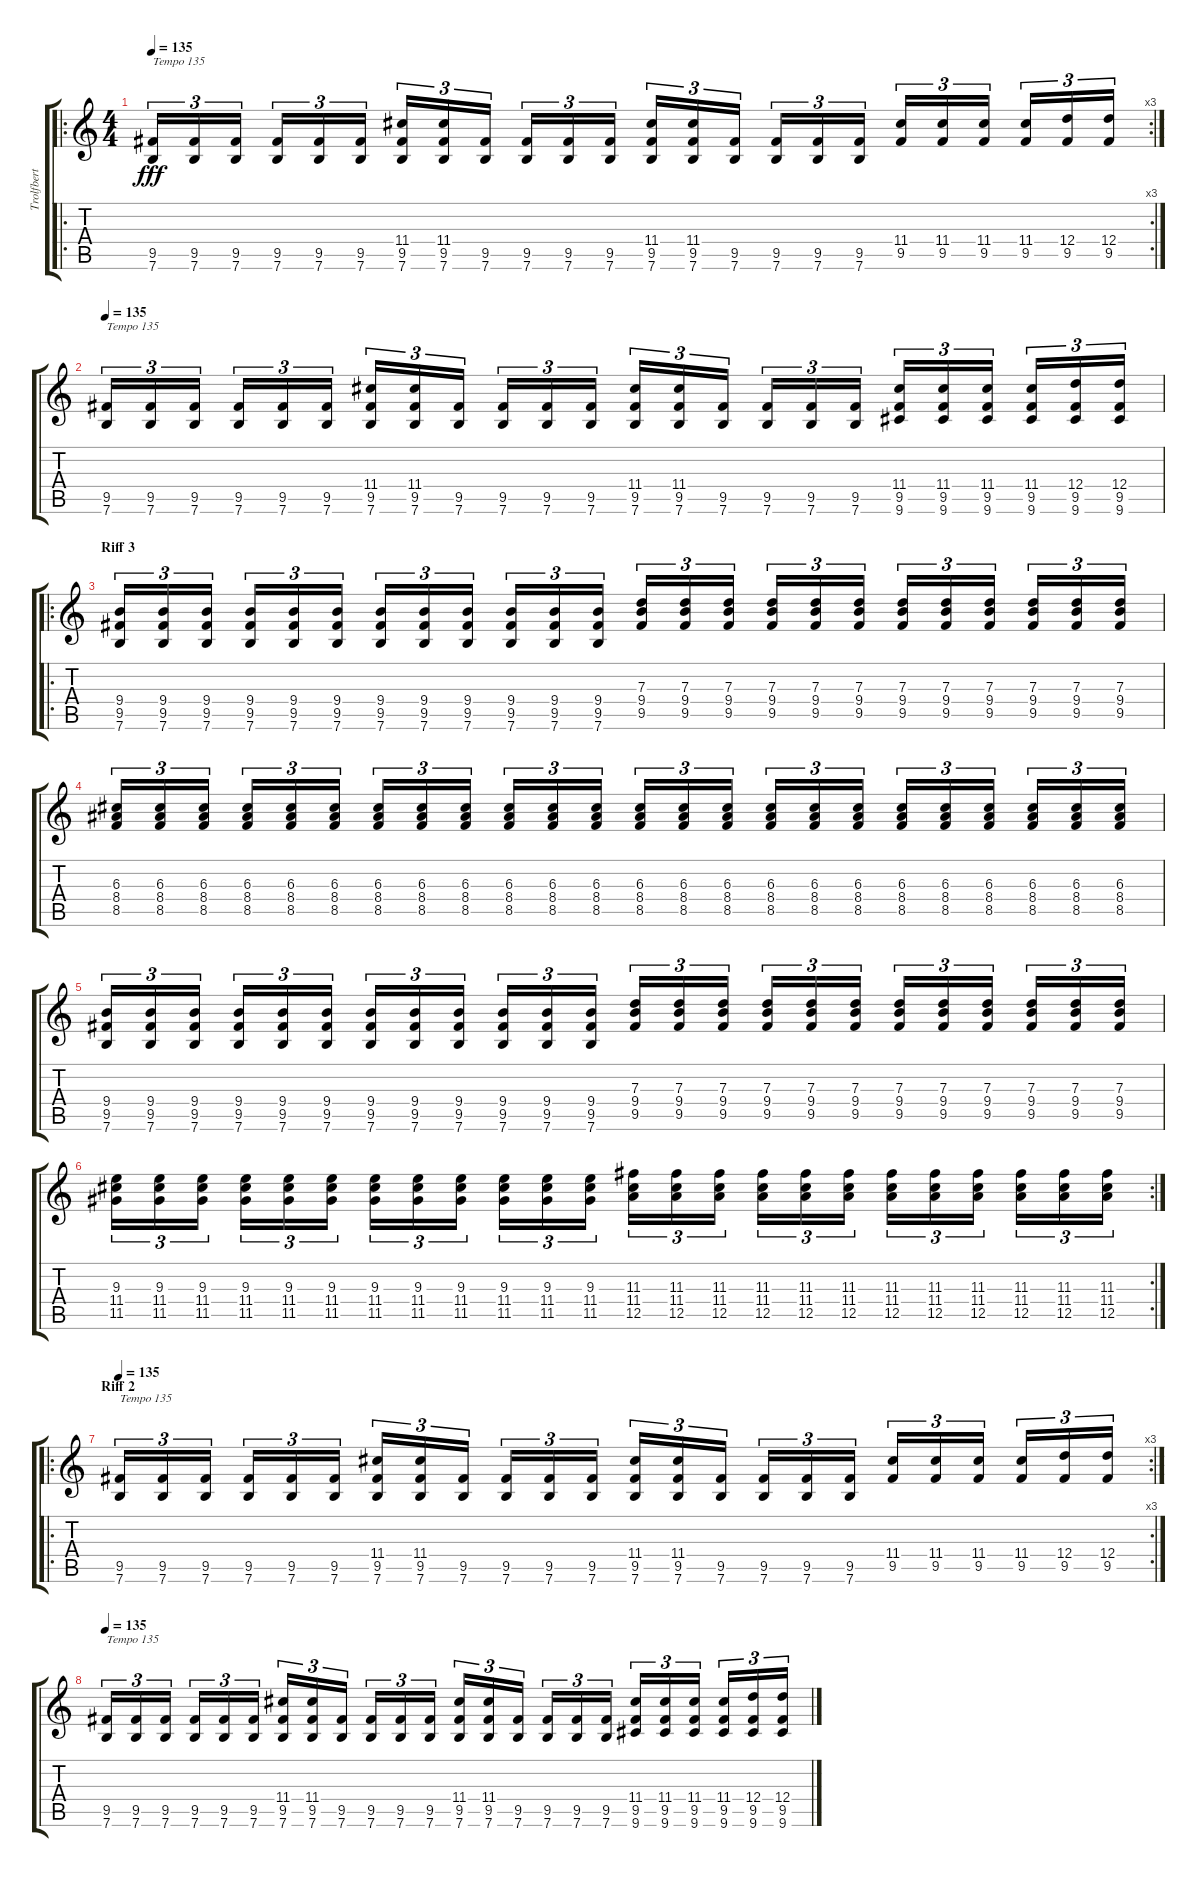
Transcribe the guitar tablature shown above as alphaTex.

\track ("Trolfbert Guitar 2" "Trolfbert ") {instrument distortionguitar}
\staff {score tabs}
\tuning (E4 B3 G3 D3 A2 E2) {hide}
\ro
\rc 3
\ts (4 4)
\tempo 135
\clef g2
\ks c
(9.5 7.6).16{tu (3 2) txt "Tempo 135" dy fff} (9.5 7.6).16{tu (3 2)} (9.5 7.6).16{tu (3 2)} (9.5 7.6).16{tu (3 2)} (9.5 7.6).16{tu (3 2)} (9.5 7.6).16{tu (3 2)} (11.4 9.5 7.6).16{tu (3 2)} (11.4 9.5 7.6).16{tu (3 2)} (9.5 7.6).16{tu (3 2)} (9.5 7.6).16{tu (3 2)} (9.5 7.6).16{tu (3 2)} (9.5 7.6).16{tu (3 2)} (11.4 9.5 7.6).16{tu (3 2)} (11.4 9.5 7.6).16{tu (3 2)} (9.5 7.6).16{tu (3 2)} (9.5 7.6).16{tu (3 2)} (9.5 7.6).16{tu (3 2)} (9.5 7.6).16{tu (3 2)} (11.4 9.5).16{tu (3 2)} (11.4 9.5).16{tu (3 2)} (11.4 9.5).16{tu (3 2)} (11.4 9.5).16{tu (3 2)} (12.4 9.5).16{tu (3 2)} (12.4 9.5).16{tu (3 2)} |
\tempo 135
(9.5 7.6).16{tu (3 2) txt "Tempo 135"} (9.5 7.6).16{tu (3 2)} (9.5 7.6).16{tu (3 2)} (9.5 7.6).16{tu (3 2)} (9.5 7.6).16{tu (3 2)} (9.5 7.6).16{tu (3 2)} (11.4 9.5 7.6).16{tu (3 2)} (11.4 9.5 7.6).16{tu (3 2)} (9.5 7.6).16{tu (3 2)} (9.5 7.6).16{tu (3 2)} (9.5 7.6).16{tu (3 2)} (9.5 7.6).16{tu (3 2)} (11.4 9.5 7.6).16{tu (3 2)} (11.4 9.5 7.6).16{tu (3 2)} (9.5 7.6).16{tu (3 2)} (9.5 7.6).16{tu (3 2)} (9.5 7.6).16{tu (3 2)} (9.5 7.6).16{tu (3 2)} (11.4 9.5 9.6).16{tu (3 2)} (11.4 9.5 9.6).16{tu (3 2)} (11.4 9.5 9.6).16{tu (3 2)} (11.4 9.5 9.6).16{tu (3 2)} (12.4 9.5 9.6).16{tu (3 2)} (12.4 9.5 9.6).16{tu (3 2)} |
\ro
\section ("" "Riff 3")
(9.4 9.5 7.6).16{tu (3 2)} (9.4 9.5 7.6).16{tu (3 2)} (9.4 9.5 7.6).16{tu (3 2)} (9.4 9.5 7.6).16{tu (3 2)} (9.4 9.5 7.6).16{tu (3 2)} (9.4 9.5 7.6).16{tu (3 2)} (9.4 9.5 7.6).16{tu (3 2)} (9.4 9.5 7.6).16{tu (3 2)} (9.4 9.5 7.6).16{tu (3 2)} (9.4 9.5 7.6).16{tu (3 2)} (9.4 9.5 7.6).16{tu (3 2)} (9.4 9.5 7.6).16{tu (3 2)} (7.3 9.4 9.5).16{tu (3 2)} (7.3 9.4 9.5).16{tu (3 2)} (7.3 9.4 9.5).16{tu (3 2)} (7.3 9.4 9.5).16{tu (3 2)} (7.3 9.4 9.5).16{tu (3 2)} (7.3 9.4 9.5).16{tu (3 2)} (7.3 9.4 9.5).16{tu (3 2)} (7.3 9.4 9.5).16{tu (3 2)} (7.3 9.4 9.5).16{tu (3 2)} (7.3 9.4 9.5).16{tu (3 2)} (7.3 9.4 9.5).16{tu (3 2)} (7.3 9.4 9.5).16{tu (3 2)} |
(6.3 8.4 8.5).16{tu (3 2)} (6.3 8.4 8.5).16{tu (3 2)} (6.3 8.4 8.5).16{tu (3 2)} (6.3 8.4 8.5).16{tu (3 2)} (6.3 8.4 8.5).16{tu (3 2)} (6.3 8.4 8.5).16{tu (3 2)} (6.3 8.4 8.5).16{tu (3 2)} (6.3 8.4 8.5).16{tu (3 2)} (6.3 8.4 8.5).16{tu (3 2)} (6.3 8.4 8.5).16{tu (3 2)} (6.3 8.4 8.5).16{tu (3 2)} (6.3 8.4 8.5).16{tu (3 2)} (6.3 8.4 8.5).16{tu (3 2)} (6.3 8.4 8.5).16{tu (3 2)} (6.3 8.4 8.5).16{tu (3 2)} (6.3 8.4 8.5).16{tu (3 2)} (6.3 8.4 8.5).16{tu (3 2)} (6.3 8.4 8.5).16{tu (3 2)} (6.3 8.4 8.5).16{tu (3 2)} (6.3 8.4 8.5).16{tu (3 2)} (6.3 8.4 8.5).16{tu (3 2)} (6.3 8.4 8.5).16{tu (3 2)} (6.3 8.4 8.5).16{tu (3 2)} (6.3 8.4 8.5).16{tu (3 2)} |
(9.4 9.5 7.6).16{tu (3 2)} (9.4 9.5 7.6).16{tu (3 2)} (9.4 9.5 7.6).16{tu (3 2)} (9.4 9.5 7.6).16{tu (3 2)} (9.4 9.5 7.6).16{tu (3 2)} (9.4 9.5 7.6).16{tu (3 2)} (9.4 9.5 7.6).16{tu (3 2)} (9.4 9.5 7.6).16{tu (3 2)} (9.4 9.5 7.6).16{tu (3 2)} (9.4 9.5 7.6).16{tu (3 2)} (9.4 9.5 7.6).16{tu (3 2)} (9.4 9.5 7.6).16{tu (3 2)} (7.3 9.4 9.5).16{tu (3 2)} (7.3 9.4 9.5).16{tu (3 2)} (7.3 9.4 9.5).16{tu (3 2)} (7.3 9.4 9.5).16{tu (3 2)} (7.3 9.4 9.5).16{tu (3 2)} (7.3 9.4 9.5).16{tu (3 2)} (7.3 9.4 9.5).16{tu (3 2)} (7.3 9.4 9.5).16{tu (3 2)} (7.3 9.4 9.5).16{tu (3 2)} (7.3 9.4 9.5).16{tu (3 2)} (7.3 9.4 9.5).16{tu (3 2)} (7.3 9.4 9.5).16{tu (3 2)} |
\rc 2
(9.3 11.4 11.5).16{tu (3 2)} (9.3 11.4 11.5).16{tu (3 2)} (9.3 11.4 11.5).16{tu (3 2)} (9.3 11.4 11.5).16{tu (3 2)} (9.3 11.4 11.5).16{tu (3 2)} (9.3 11.4 11.5).16{tu (3 2)} (9.3 11.4 11.5).16{tu (3 2)} (9.3 11.4 11.5).16{tu (3 2)} (9.3 11.4 11.5).16{tu (3 2)} (9.3 11.4 11.5).16{tu (3 2)} (9.3 11.4 11.5).16{tu (3 2)} (9.3 11.4 11.5).16{tu (3 2)} (11.3 11.4 12.5).16{tu (3 2)} (11.3 11.4 12.5).16{tu (3 2)} (11.3 11.4 12.5).16{tu (3 2)} (11.3 11.4 12.5).16{tu (3 2)} (11.3 11.4 12.5).16{tu (3 2)} (11.3 11.4 12.5).16{tu (3 2)} (11.3 11.4 12.5).16{tu (3 2)} (11.3 11.4 12.5).16{tu (3 2)} (11.3 11.4 12.5).16{tu (3 2)} (11.3 11.4 12.5).16{tu (3 2)} (11.3 11.4 12.5).16{tu (3 2)} (11.3 11.4 12.5).16{tu (3 2)} |
\ro
\rc 3
\section ("" "Riff 2")
\tempo 135
(9.5 7.6).16{tu (3 2) txt "Tempo 135"} (9.5 7.6).16{tu (3 2)} (9.5 7.6).16{tu (3 2)} (9.5 7.6).16{tu (3 2)} (9.5 7.6).16{tu (3 2)} (9.5 7.6).16{tu (3 2)} (11.4 9.5 7.6).16{tu (3 2)} (11.4 9.5 7.6).16{tu (3 2)} (9.5 7.6).16{tu (3 2)} (9.5 7.6).16{tu (3 2)} (9.5 7.6).16{tu (3 2)} (9.5 7.6).16{tu (3 2)} (11.4 9.5 7.6).16{tu (3 2)} (11.4 9.5 7.6).16{tu (3 2)} (9.5 7.6).16{tu (3 2)} (9.5 7.6).16{tu (3 2)} (9.5 7.6).16{tu (3 2)} (9.5 7.6).16{tu (3 2)} (11.4 9.5).16{tu (3 2)} (11.4 9.5).16{tu (3 2)} (11.4 9.5).16{tu (3 2)} (11.4 9.5).16{tu (3 2)} (12.4 9.5).16{tu (3 2)} (12.4 9.5).16{tu (3 2)} |
\tempo 135
(9.5 7.6).16{tu (3 2) txt "Tempo 135"} (9.5 7.6).16{tu (3 2)} (9.5 7.6).16{tu (3 2)} (9.5 7.6).16{tu (3 2)} (9.5 7.6).16{tu (3 2)} (9.5 7.6).16{tu (3 2)} (11.4 9.5 7.6).16{tu (3 2)} (11.4 9.5 7.6).16{tu (3 2)} (9.5 7.6).16{tu (3 2)} (9.5 7.6).16{tu (3 2)} (9.5 7.6).16{tu (3 2)} (9.5 7.6).16{tu (3 2)} (11.4 9.5 7.6).16{tu (3 2)} (11.4 9.5 7.6).16{tu (3 2)} (9.5 7.6).16{tu (3 2)} (9.5 7.6).16{tu (3 2)} (9.5 7.6).16{tu (3 2)} (9.5 7.6).16{tu (3 2)} (11.4 9.5 9.6).16{tu (3 2)} (11.4 9.5 9.6).16{tu (3 2)} (11.4 9.5 9.6).16{tu (3 2)} (11.4 9.5 9.6).16{tu (3 2)} (12.4 9.5 9.6).16{tu (3 2)} (12.4 9.5 9.6).16{tu (3 2)}
